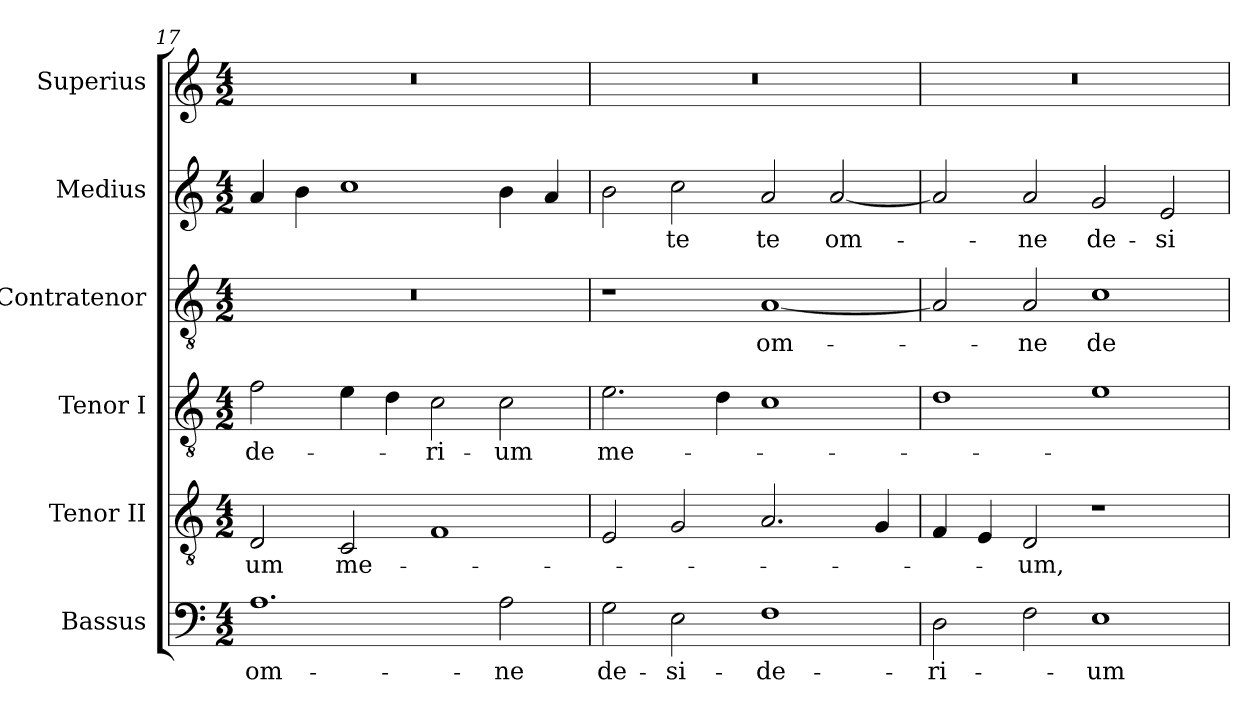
**kern	**text	**kern	**text	**kern	**text	**kern	**text	**kern	**text	**kern
*part6	*part6	*part5	*part5	*part4	*part4	*part3	*part3	*part2	*part2	*part1
*staff6	*staff6	*staff5	*staff5	*staff4	*staff4	*staff3	*staff3	*staff2	*staff2	*staff1
*I"Bassus	*	*I"Tenor II	*	*I"Tenor I	*	*I"Contratenor	*	*I"Medius	*	*I"Superius
*I'B.	*	*I'T. II	*	*I'T. I	*	*I'Ct.	*	*I'M.	*	*I'S.
*clefF4	*	*clefGv2	*	*clefGv2	*	*clefGv2	*	*clefG2	*	*clefG2
*	*	*ITrd7c12	*	*ITrd7c12	*	*ITrd7c12	*	*	*	*
*k[]	*	*k[]	*	*k[]	*	*k[]	*	*k[]	*	*k[]
*C:	*	*C:	*	*C:	*	*C:	*	*C:	*	*C:
*M4/2	*	*M4/2	*	*M4/2	*	*M4/2	*	*M4/2	*	*M4/2
=17	=17	=17	=17	=17	=17	=17	=17	=17	=17	=17
!	!LO:LY:b:color=#000000	!	!	!	!	!	!	!	!	!
!	!	!	!LO:LY:b:color=#000000	!	!	!	!	!	!	!
!	!	!	!	!	!LO:LY:b:color=#000000	!LO:N:vis=1	!	!	!	!LO:N:vis=1
1.Ai	om-	2DDi/	-um	2Fi\	-de-	0r	.	4ai/	.	0r
.	.	.	.	.	.	.	.	4bi\	.	.
!	!	!	!LO:LY:b:color=#000000	!	!	!	!	!	!	!
.	.	2CCi/	me-	4Ei\	.	.	.	1cci	.	.
.	.	.	.	4Di\	.	.	.	.	.	.
!	!	!	!	!	!LO:LY:b:color=#000000	!	!	!	!	!
.	.	1FFi	.	2Ci\	-ri-	.	.	.	.	.
!	!LO:LY:b:color=#000000	!	!	!	!	!	!	!	!	!
!	!	!	!	!	!LO:LY:b:color=#000000	!	!	!	!	!
2Ai\	-ne	.	.	2Ci\	-um	.	.	4bi\	.	.
.	.	.	.	.	.	.	.	4ai/	.	.
!!LO:PB:g=z
=18	=18	=18	=18	=18	=18	=18	=18	=18	=18	=18
!	!LO:LY:b:color=#000000	!	!	!	!	!	!	!	!	!
!	!	!	!	!	!LO:LY:b:color=#000000	!	!	!	!	!LO:N:vis=1
2Gi\	de-	2EEi/	.	2.Ei\	me-	1r	.	2bi\	.	0r
!	!LO:LY:b:color=#000000	!	!	!	!	!	!	!	!	!
!	!	!	!	!	!	!	!	!	!LO:LY:b:color=#000000	!
2Ei\	-si-	2GGi/	.	.	.	.	.	2cci\	-te	.
.	.	.	.	4Di\	.	.	.	.	.	.
!	!LO:LY:b:color=#000000	!	!	!	!	!	!	!	!	!
!	!	!	!	!	!	!	!LO:LY:b:color=#000000	!	!	!
!	!	!	!	!	!	!	!	!	!LO:LY:b:color=#000000	!
1Fi	-de-	2.AAi/	.	1Ci	.	[<1AAi	om-	2ai/	te	.
!	!	!	!	!	!	!	!	!	!LO:LY:b:color=#000000	!
.	.	.	.	.	.	.	.	[<2ai/	om-	.
.	.	4GGi/	.	.	.	.	.	.	.	.
=19	=19	=19	=19	=19	=19	=19	=19	=19	=19	=19
!	!LO:LY:b:color=#000000	!	!	!	!	!	!	!	!	!LO:N:vis=1
2Di\	-ri-	4FFi/	.	1Di	.	2AAi/]	.	2ai/]	.	0r
.	.	4EEi/	.	.	.	.	.	.	.	.
!	!	!	!LO:LY:b:color=#000000	!	!	!	!	!	!	!
!	!	!	!	!	!	!	!LO:LY:b:color=#000000	!	!	!
!	!	!	!	!	!	!	!	!	!LO:LY:b:color=#000000	!
2Fi\	.	2DDi/	-um,	.	.	2AAi/	-ne	2ai/	-ne	.
!	!LO:LY:b:color=#000000	!	!	!	!	!	!	!	!	!
!	!	!	!	!	!	!	!LO:LY:b:color=#000000	!	!	!
!	!	!	!	!	!	!	!	!	!LO:LY:b:color=#000000	!
1Ei	-um	1r	.	1Ei	.	1Ci	de-	2gi/	de-	.
!	!	!	!	!	!	!	!	!	!LO:LY:b:color=#000000	!
.	.	.	.	.	.	.	.	2ei/	-si-	.
=	=	=	=	=	=	=	=	=	=	=
*-	*-	*-	*-	*-	*-	*-	*-	*-	*-	*-
